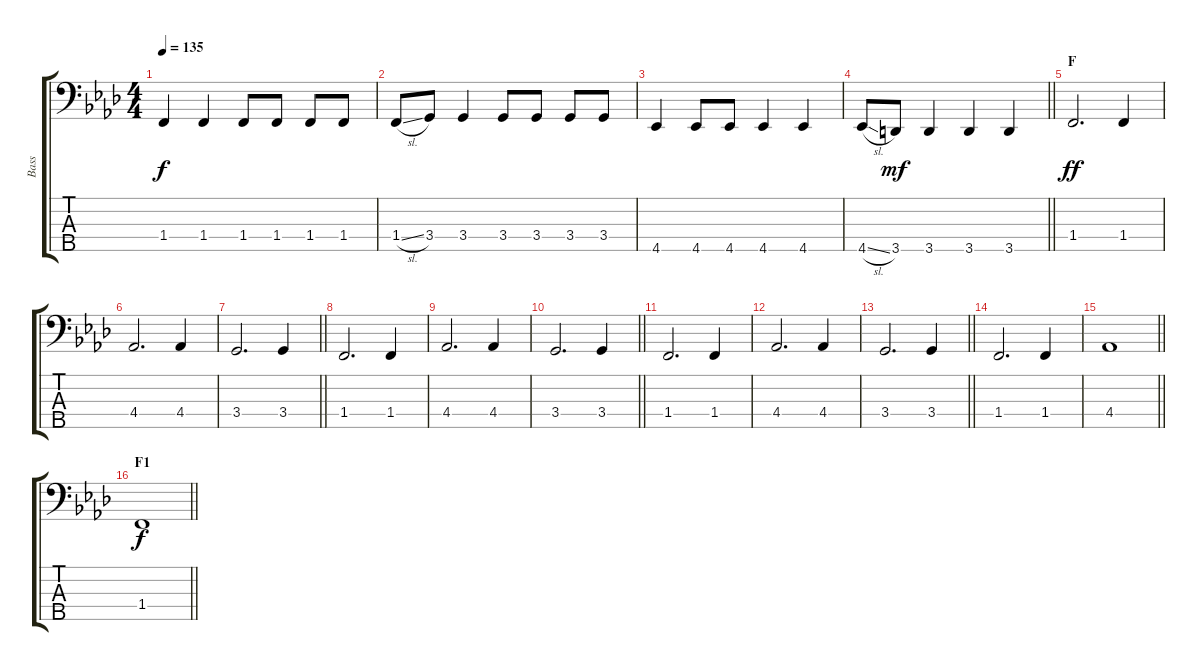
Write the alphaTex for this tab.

\track ("Bass" "Bass") {instrument distortionguitar}
\staff {score tabs}
\tuning (G2 D2 A1 E1 B0) {hide}
\ts (4 4)
\tempo 135
\clef f4
\ks fminor
1.4.4{dy f instrument electricbassfinger} 1.4.4 1.4.8 1.4.8 1.4.8 1.4.8 |
1.4{sl}.8 3.4.8 3.4.4 3.4.8 3.4.8 3.4.8 3.4.8 |
4.5.4 4.5.8 4.5.8 4.5.4 4.5.4 |
\barLineRight lightlight
4.5{sl}.8 3.5.8{dy mf} 3.5.4 3.5.4 3.5.4 |
\section ("" "F")
1.4.2{d dy ff instrument electricbassfinger} 1.4.4 |
4.4.2{d} 4.4.4 |
\barLineRight lightlight
3.4.2{d} 3.4.4 |
\section ("" "")
1.4.2{d} 1.4.4 |
4.4.2{d} 4.4.4 |
\barLineRight lightlight
3.4.2{d} 3.4.4 |
\section ("" "")
1.4.2{d} 1.4.4 |
4.4.2{d} 4.4.4 |
\barLineRight lightlight
3.4.2{d} 3.4.4 |
\section ("" "")
1.4.2{d} 1.4.4 |
\barLineRight lightlight
4.4.1 |
\section ("" "F1")
\barLineRight lightlight
1.4.1{dy f}
